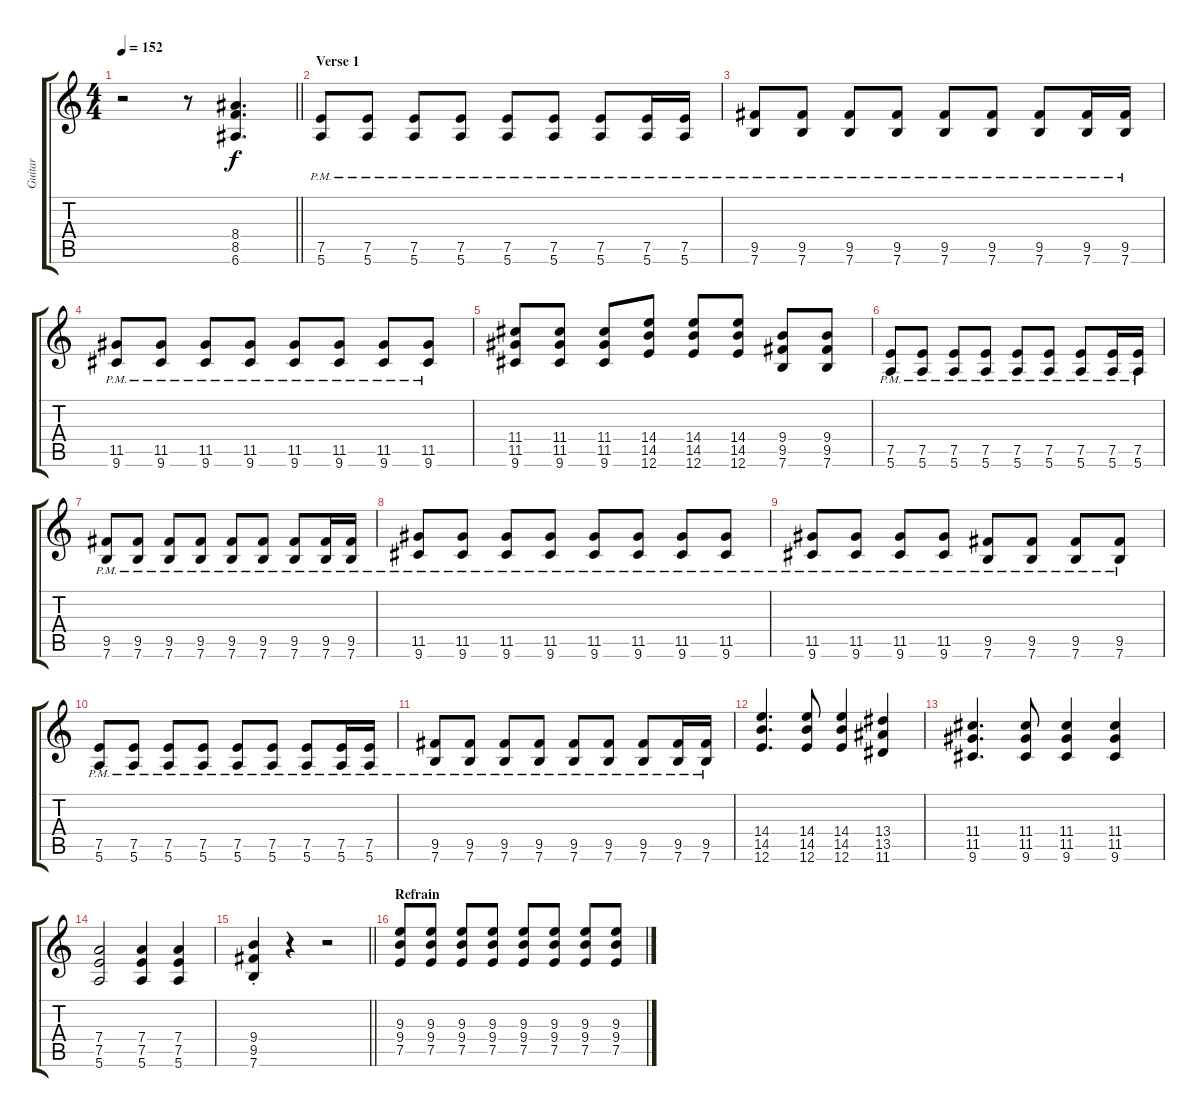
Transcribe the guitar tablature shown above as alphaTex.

\track ("Guitar" "Guitar") {instrument overdrivenguitar}
\staff {score tabs}
\tuning (E4 B3 G3 D3 A2 E2) {hide}
\ts (4 4)
\tempo 152
\clef g2
\barLineRight lightlight
\ks c
r.2{dy f instrument overdrivenguitar} r.8 (8.4 8.5 6.6).4{d} |
\section ("" "Verse 1")
(7.5{pm} 5.6{pm}).8 (7.5{pm} 5.6{pm}).8 (7.5{pm} 5.6{pm}).8 (7.5{pm} 5.6{pm}).8 (7.5{pm} 5.6{pm}).8 (7.5{pm} 5.6{pm}).8 (7.5{pm} 5.6{pm}).8 (7.5{pm} 5.6{pm}).16 (7.5{pm} 5.6{pm}).16 |
(9.5{pm} 7.6{pm}).8 (9.5{pm} 7.6{pm}).8 (9.5{pm} 7.6{pm}).8 (9.5{pm} 7.6{pm}).8 (9.5{pm} 7.6{pm}).8 (9.5{pm} 7.6{pm}).8 (9.5{pm} 7.6{pm}).8 (9.5{pm} 7.6{pm}).16 (9.5{pm} 7.6{pm}).16 |
(11.5{pm} 9.6{pm}).8 (11.5{pm} 9.6{pm}).8 (11.5{pm} 9.6{pm}).8 (11.5{pm} 9.6{pm}).8 (11.5{pm} 9.6{pm}).8 (11.5{pm} 9.6{pm}).8 (11.5{pm} 9.6{pm}).8 (11.5{pm} 9.6{pm}).8 |
(11.4 11.5 9.6).8 (11.4 11.5 9.6).8 (11.4 11.5 9.6).8 (14.4 14.5 12.6).8 (14.4 14.5 12.6).8 (14.4 14.5 12.6).8 (9.4 9.5 7.6).8 (9.4 9.5 7.6).8 |
(7.5{pm} 5.6{pm}).8 (7.5{pm} 5.6{pm}).8 (7.5{pm} 5.6{pm}).8 (7.5{pm} 5.6{pm}).8 (7.5{pm} 5.6{pm}).8 (7.5{pm} 5.6{pm}).8 (7.5{pm} 5.6{pm}).8 (7.5{pm} 5.6{pm}).16 (7.5{pm} 5.6{pm}).16 |
(9.5{pm} 7.6{pm}).8 (9.5{pm} 7.6{pm}).8 (9.5{pm} 7.6{pm}).8 (9.5{pm} 7.6{pm}).8 (9.5{pm} 7.6{pm}).8 (9.5{pm} 7.6{pm}).8 (9.5{pm} 7.6{pm}).8 (9.5{pm} 7.6{pm}).16 (9.5{pm} 7.6{pm}).16 |
(11.5{pm} 9.6{pm}).8 (11.5{pm} 9.6{pm}).8 (11.5{pm} 9.6{pm}).8 (11.5{pm} 9.6{pm}).8 (11.5{pm} 9.6{pm}).8 (11.5{pm} 9.6{pm}).8 (11.5{pm} 9.6{pm}).8 (11.5{pm} 9.6{pm}).8 |
(11.5{pm} 9.6{pm}).8 (11.5{pm} 9.6{pm}).8 (11.5{pm} 9.6{pm}).8 (11.5{pm} 9.6{pm}).8 (9.5{pm} 7.6{pm}).8 (9.5{pm} 7.6{pm}).8 (9.5{pm} 7.6{pm}).8 (9.5{pm} 7.6{pm}).8 |
(7.5{pm} 5.6{pm}).8 (7.5{pm} 5.6{pm}).8 (7.5{pm} 5.6{pm}).8 (7.5{pm} 5.6{pm}).8 (7.5{pm} 5.6{pm}).8 (7.5{pm} 5.6{pm}).8 (7.5{pm} 5.6{pm}).8 (7.5{pm} 5.6{pm}).16 (7.5{pm} 5.6{pm}).16 |
(9.5{pm} 7.6{pm}).8 (9.5{pm} 7.6{pm}).8 (9.5{pm} 7.6{pm}).8 (9.5{pm} 7.6{pm}).8 (9.5{pm} 7.6{pm}).8 (9.5{pm} 7.6{pm}).8 (9.5{pm} 7.6{pm}).8 (9.5{pm} 7.6{pm}).16 (9.5{pm} 7.6{pm}).16 |
(14.4 14.5 12.6).4{d} (14.4 14.5 12.6).8 (14.4 14.5 12.6).4 (13.4 13.5 11.6).4 |
(11.4 11.5 9.6).4{d} (11.4 11.5 9.6).8 (11.4 11.5 9.6).4 (11.4 11.5 9.6).4 |
(7.4 7.5 5.6).2 (7.4 7.5 5.6).4 (7.4 7.5 5.6).4 |
\barLineRight lightlight
(9.4{st} 9.5{st} 7.6{st}).4 r.4 r.2 |
\section ("" "Refrain")
(9.3 9.4 7.5).8 (9.3 9.4 7.5).8 (9.3 9.4 7.5).8 (9.3 9.4 7.5).8 (9.3 9.4 7.5).8 (9.3 9.4 7.5).8 (9.3 9.4 7.5).8 (9.3 9.4 7.5).8
